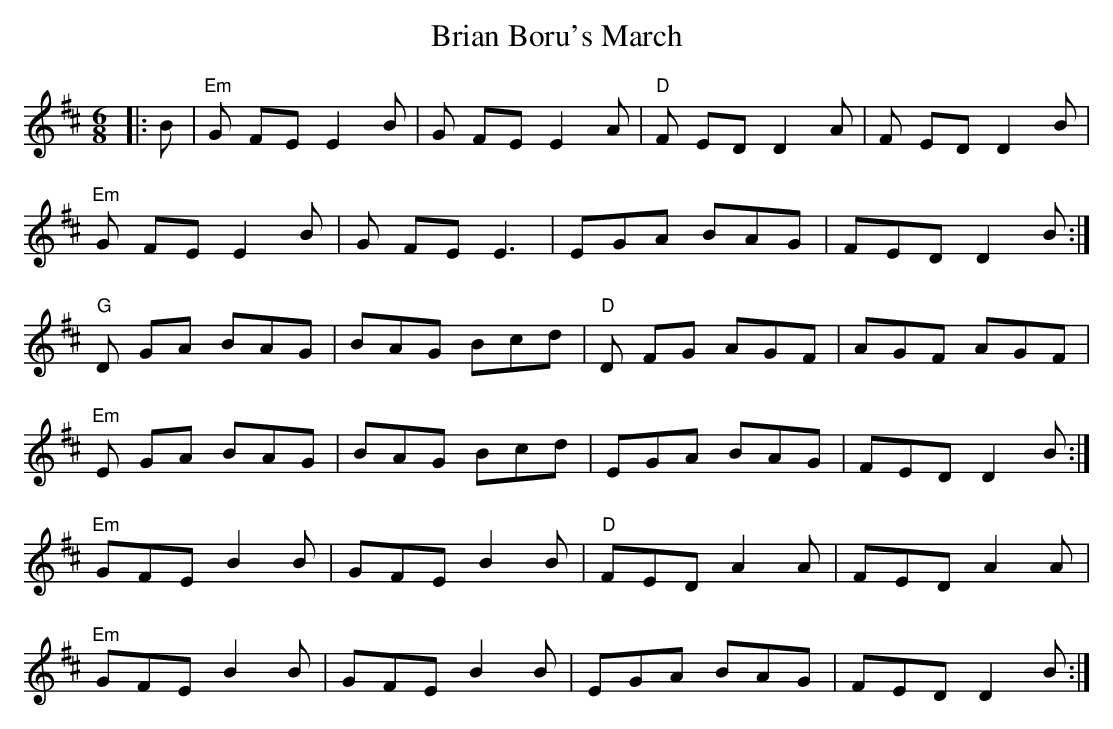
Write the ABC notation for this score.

X:1
T: Brian Boru's March
M: 6/8
L: 1/8
K: Edor
|:B|"Em"G FE E2 B|G FE E2 A|"D"F ED D2A|F ED D2 B|
"Em"G FE E2 B|G FE E3|EGA BAG|FEDD2 B:|
"G"D GA BAG|BAG Bcd|"D"D FG AGF|AGF AGF|
"Em"E GA BAG|BAG Bcd|EGA BAG|FEDD2 B:|
"Em"GFE B2B|GFE B2B|"D"FED A2A|FED A2A|
"Em"GFE B2B|GFE B2B|EGA BAG|FEDD2 B:|
